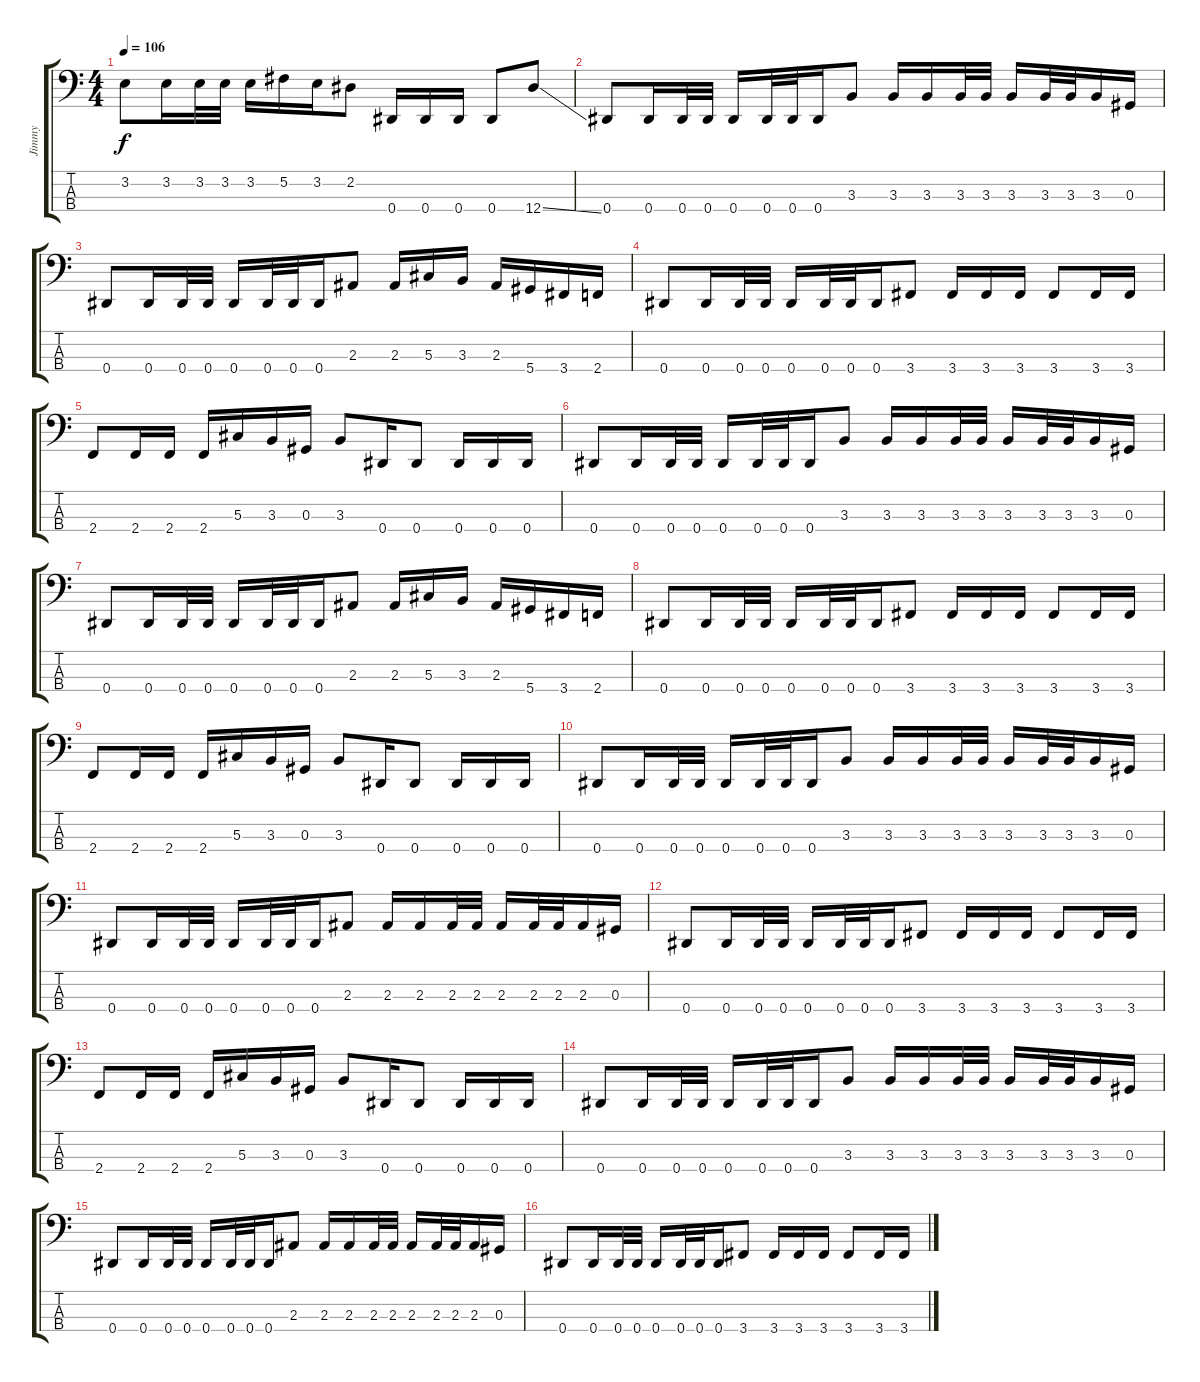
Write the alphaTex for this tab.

\track ("Jimmy" "Jimmy") {instrument electricbasspick}
\staff {score tabs}
\tuning (Gb2 Db2 Ab1 Eb1) {hide}
\ts (4 4)
\tempo 106
\clef f4
\ks c
3.2.8{dy f} 3.2.16 3.2.32 3.2.32 3.2.16 5.2.16 3.2.16 2.2.8 0.4.16 0.4.16 0.4.16 0.4.8 12.4{ss}.8 |
0.4.8 0.4.16 0.4.32 0.4.32 0.4.16 0.4.32 0.4.32 0.4.16 3.3.8 3.3.16 3.3.16 3.3.32 3.3.32 3.3.16 3.3.32 3.3.32 3.3.16 0.3.16 |
0.4.8 0.4.16 0.4.32 0.4.32 0.4.16 0.4.32 0.4.32 0.4.16 2.3.8 2.3.16 5.3.16 3.3.16 2.3.16 5.4.16 3.4.16 2.4.16 |
0.4.8 0.4.16 0.4.32 0.4.32 0.4.16 0.4.32 0.4.32 0.4.16 3.4.8 3.4.16 3.4.16 3.4.16 3.4.8 3.4.16 3.4.16 |
2.4.8 2.4.16 2.4.16 2.4.16 5.3.16 3.3.16 0.3.16 3.3.8 0.4.16 0.4.8 0.4.16 0.4.16 0.4.16 |
0.4.8 0.4.16 0.4.32 0.4.32 0.4.16 0.4.32 0.4.32 0.4.16 3.3.8 3.3.16 3.3.16 3.3.32 3.3.32 3.3.16 3.3.32 3.3.32 3.3.16 0.3.16 |
0.4.8 0.4.16 0.4.32 0.4.32 0.4.16 0.4.32 0.4.32 0.4.16 2.3.8 2.3.16 5.3.16 3.3.16 2.3.16 5.4.16 3.4.16 2.4.16 |
0.4.8 0.4.16 0.4.32 0.4.32 0.4.16 0.4.32 0.4.32 0.4.16 3.4.8 3.4.16 3.4.16 3.4.16 3.4.8 3.4.16 3.4.16 |
2.4.8 2.4.16 2.4.16 2.4.16 5.3.16 3.3.16 0.3.16 3.3.8 0.4.16 0.4.8 0.4.16 0.4.16 0.4.16 |
0.4.8 0.4.16 0.4.32 0.4.32 0.4.16 0.4.32 0.4.32 0.4.16 3.3.8 3.3.16 3.3.16 3.3.32 3.3.32 3.3.16 3.3.32 3.3.32 3.3.16 0.3.16 |
0.4.8 0.4.16 0.4.32 0.4.32 0.4.16 0.4.32 0.4.32 0.4.16 2.3.8 2.3.16 2.3.16 2.3.32 2.3.32 2.3.16 2.3.32 2.3.32 2.3.16 0.3.16 |
0.4.8 0.4.16 0.4.32 0.4.32 0.4.16 0.4.32 0.4.32 0.4.16 3.4.8 3.4.16 3.4.16 3.4.16 3.4.8 3.4.16 3.4.16 |
2.4.8 2.4.16 2.4.16 2.4.16 5.3.16 3.3.16 0.3.16 3.3.8 0.4.16 0.4.8 0.4.16 0.4.16 0.4.16 |
0.4.8 0.4.16 0.4.32 0.4.32 0.4.16 0.4.32 0.4.32 0.4.16 3.3.8 3.3.16 3.3.16 3.3.32 3.3.32 3.3.16 3.3.32 3.3.32 3.3.16 0.3.16 |
0.4.8 0.4.16 0.4.32 0.4.32 0.4.16 0.4.32 0.4.32 0.4.16 2.3.8 2.3.16 2.3.16 2.3.32 2.3.32 2.3.16 2.3.32 2.3.32 2.3.16 0.3.16 |
0.4.8 0.4.16 0.4.32 0.4.32 0.4.16 0.4.32 0.4.32 0.4.16 3.4.8 3.4.16 3.4.16 3.4.16 3.4.8 3.4.16 3.4.16
